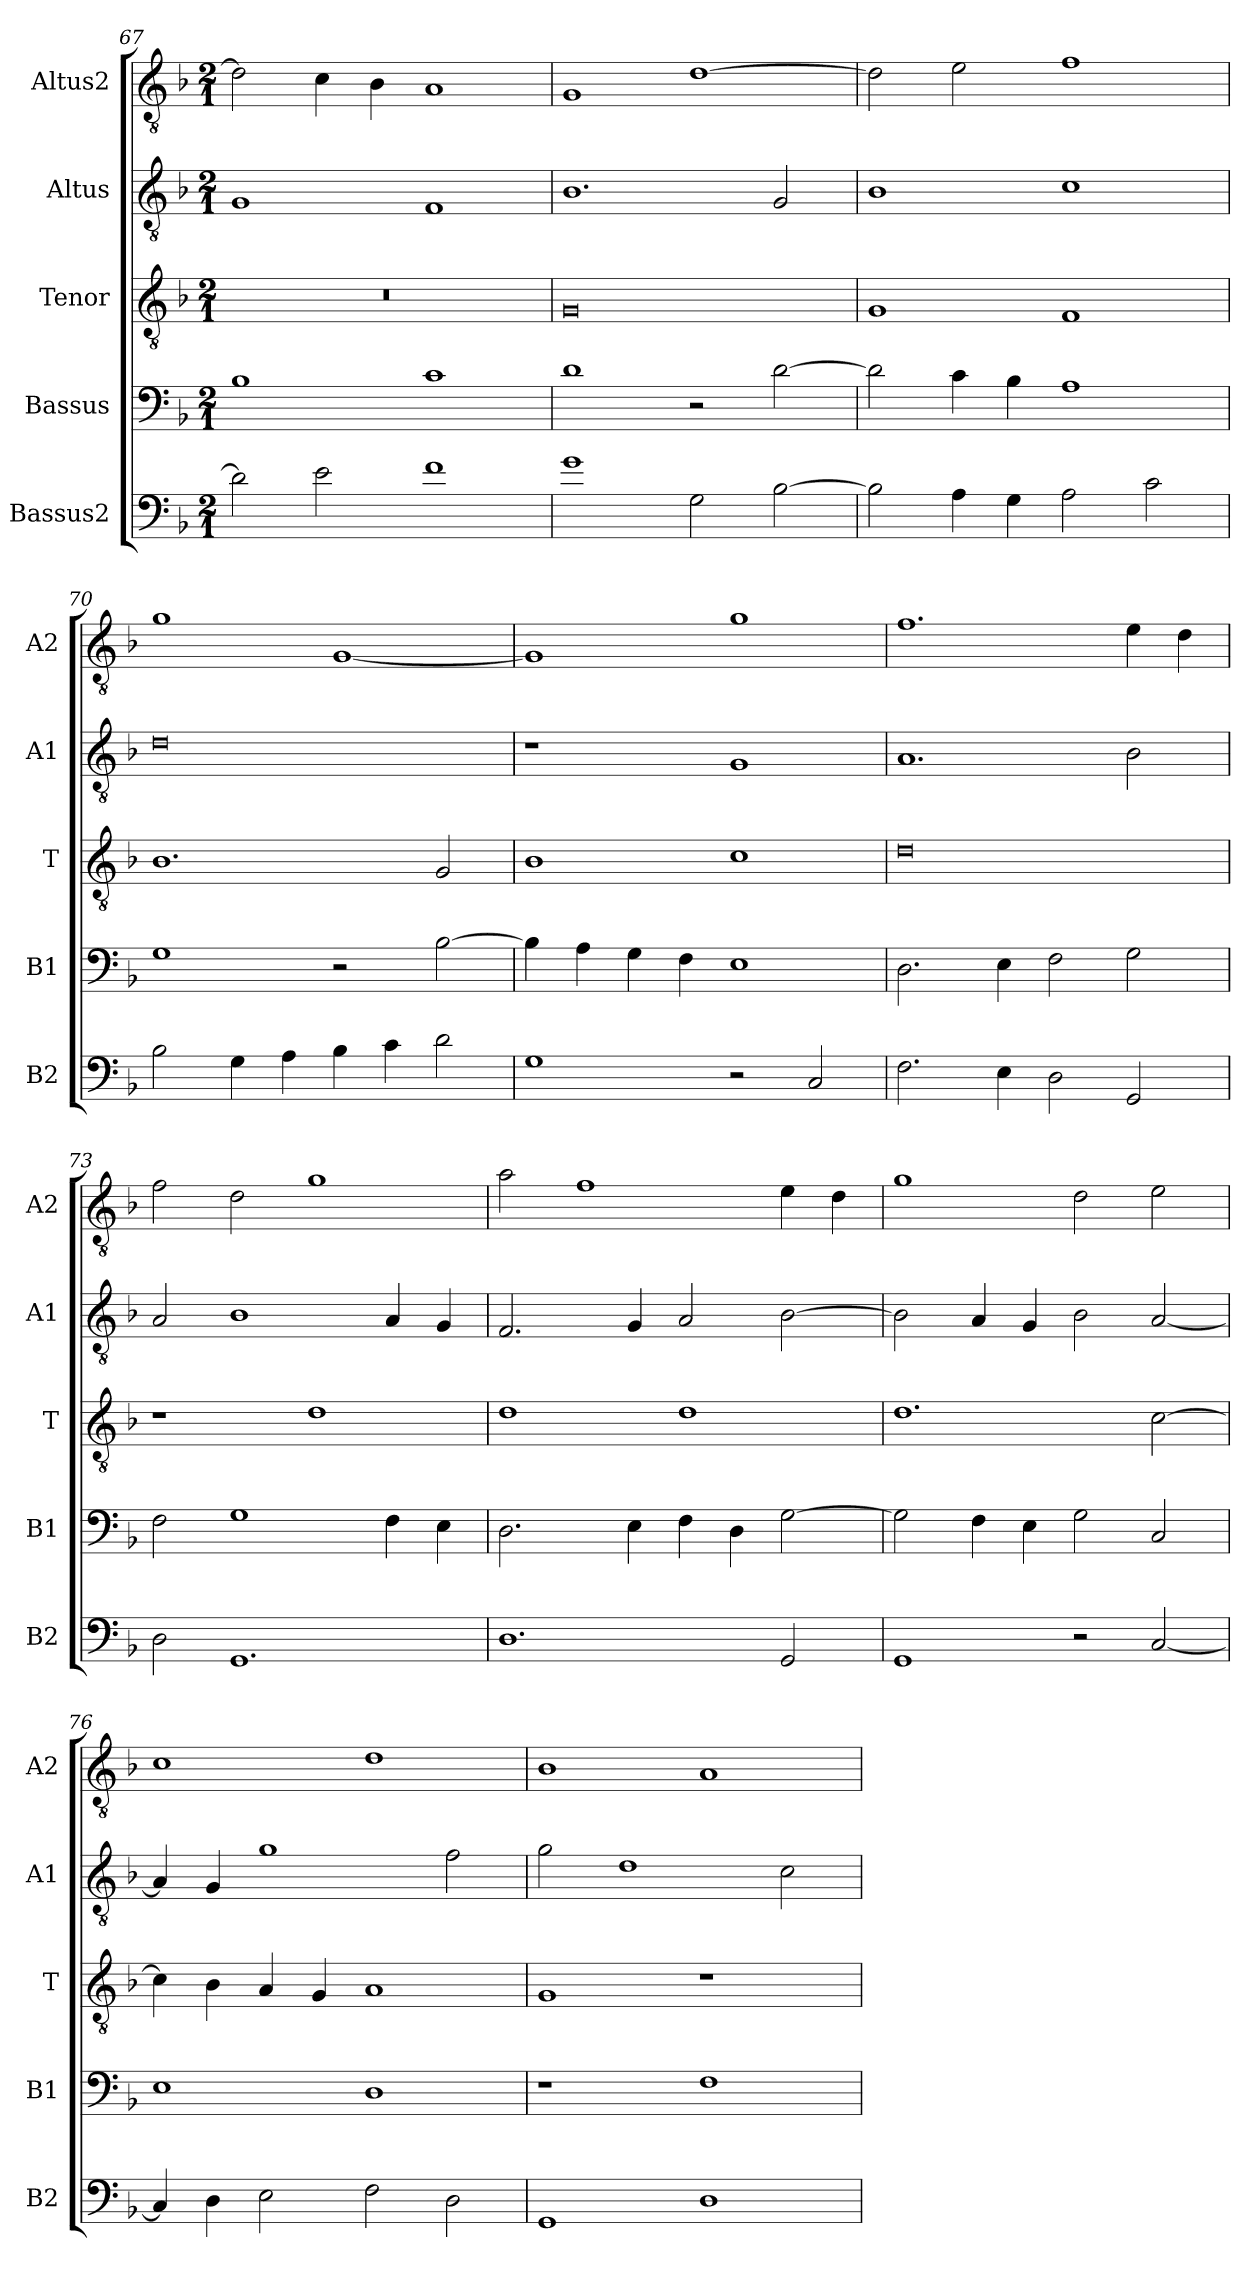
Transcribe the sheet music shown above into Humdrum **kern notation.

**kern	**kern	**kern	**kern	**kern
*part5	*part4	*part3	*part2	*part1
*staff5	*staff4	*staff3	*staff2	*staff1
*I"Bassus2	*I"Bassus	*I"Tenor	*I"Altus	*I"Altus2
*I'B2	*I'B1	*I'T	*I'A1	*I'A2
*clefF4	*clefF4	*clefGv2	*clefGv2	*clefGv2
*k[b-]	*k[b-]	*k[b-]	*k[b-]	*k[b-]
*M2/1	*M2/1	*M2/1	*M2/1	*M2/1
=67	=67	=67	=67	=67
2d\]	1B-	0r	1G	2d\]
2e\	.	.	.	4c\
.	.	.	.	4B-\
1f	1c	.	1F	1A
=68	=68	=68	=68	=68
1g	1d	0G	1.B-	1G
2G\	2r	.	.	[1d
[2B-\	[2d\	.	2G/	.
=69	=69	=69	=69	=69
2B-\]	2d\]	1G	1B-	2d\]
4A\	4c\	.	.	2e\
4G\	4B-\	.	.	.
2A\	1A	1F	1c	1f
2c\	.	.	.	.
=70	=70	=70	=70	=70
2B-\	1G	1.B-	0d	1g
4G\	.	.	.	.
4A\	.	.	.	.
4B-\	2r	.	.	[1G
4c\	.	.	.	.
2d\	[2B-\	2G/	.	.
=71	=71	=71	=71	=71
1G	4B-\]	1B-	1r	1G]
.	4A\	.	.	.
.	4G\	.	.	.
.	4F\	.	.	.
2r	1E	1c	1G	1g
2C/	.	.	.	.
=72	=72	=72	=72	=72
2.F\	2.D\	0d	1.A	1.f
4E\	4E\	.	.	.
2D\	2F\	.	.	.
2GG/	2G\	.	2B-\	4e\
.	.	.	.	4d\
=73	=73	=73	=73	=73
2D\	2F\	1r	2A/	2f\
1.GG	1G	.	1B-	2d\
.	.	1d	.	1g
.	4F\	.	4A/	.
.	4E\	.	4G/	.
=74	=74	=74	=74	=74
1.D	2.D\	1d	2.F/	2a\
.	.	.	.	1f
.	4E\	.	4G/	.
.	4F\	1d	2A/	.
.	4D\	.	.	.
2GG/	[2G\	.	[2B-\	4e\
.	.	.	.	4d\
=75	=75	=75	=75	=75
1GG	2G\]	1.d	2B-\]	1g
.	4F\	.	4A/	.
.	4E\	.	4G/	.
2r	2G\	.	2B-\	2d\
[2C/	2C/	[2c\	[2A/	2e\
=76	=76	=76	=76	=76
4C/]	1E	4c\]	4A/]	1c
4D\	.	4B-\	4G/	.
2E\	.	4A/	1g	.
.	.	4G/	.	.
2F\	1D	1A	.	1d
2D\	.	.	2f\	.
=77	=77	=77	=77	=77
1GG	1r	1G	2g\	1B-
.	.	.	1d	.
1D	1F	1r	.	1A
.	.	.	2c\	.
=	=	=	=	=
*-	*-	*-	*-	*-
